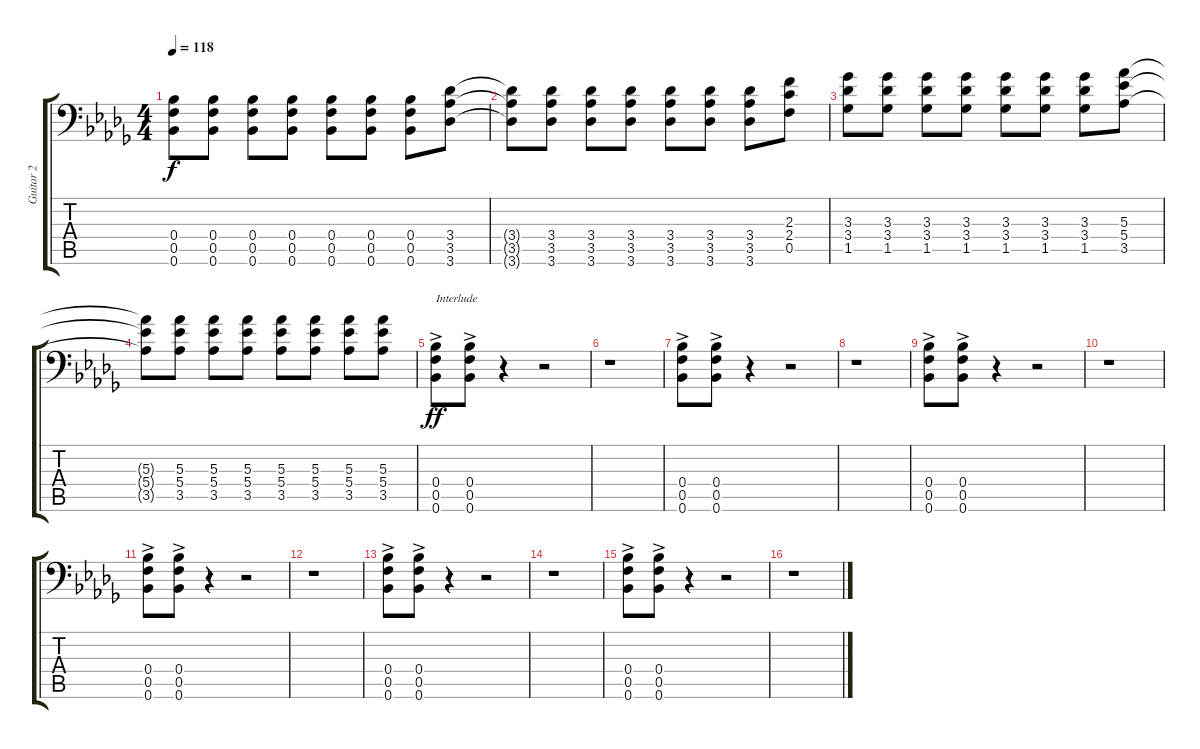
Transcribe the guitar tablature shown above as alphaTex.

\track ("Guitar 2" "Guitar 2") {instrument distortionguitar}
\staff {score tabs}
\tuning (C4 G3 Eb3 Bb2 F2 Bb1) {hide}
\ts (4 4)
\tempo 118
\clef f4
\ks db
(0.4 0.5 0.6).8{dy f} (0.4 0.5 0.6).8 (0.4 0.5 0.6).8 (0.4 0.5 0.6).8 (0.4 0.5 0.6).8 (0.4 0.5 0.6).8 (0.4 0.5 0.6).8 (3.4 3.5 3.6).8 |
(3.4{t} 3.5{t} 3.6{t}).8 (3.4 3.5 3.6).8 (3.4 3.5 3.6).8 (3.4 3.5 3.6).8 (3.4 3.5 3.6).8 (3.4 3.5 3.6).8 (3.4 3.5 3.6).8 (2.3 2.4 0.5).8 |
(3.3 3.4 1.5).8 (3.3 3.4 1.5).8 (3.3 3.4 1.5).8 (3.3 3.4 1.5).8 (3.3 3.4 1.5).8 (3.3 3.4 1.5).8 (3.3 3.4 1.5).8 (5.3 5.4 3.5).8 |
(5.3{t} 5.4{t} 3.5{t}).8 (5.3 5.4 3.5).8 (5.3 5.4 3.5).8 (5.3 5.4 3.5).8 (5.3 5.4 3.5).8 (5.3 5.4 3.5).8 (5.3 5.4 3.5).8 (5.3 5.4 3.5).8 |
(0.4{ac} 0.5{ac} 0.6{ac}).8{txt "Interlude" dy ff} (0.4{ac} 0.5{ac} 0.6{ac}).8 r.4 r.2 |
r.1 |
(0.4{ac} 0.5{ac} 0.6{ac}).8 (0.4{ac} 0.5{ac} 0.6{ac}).8 r.4 r.2 |
r.1 |
(0.4{ac} 0.5{ac} 0.6{ac}).8 (0.4{ac} 0.5{ac} 0.6{ac}).8 r.4 r.2 |
r.1 |
(0.4{ac} 0.5{ac} 0.6{ac}).8 (0.4{ac} 0.5{ac} 0.6{ac}).8 r.4 r.2 |
r.1 |
(0.4{ac} 0.5{ac} 0.6{ac}).8 (0.4{ac} 0.5{ac} 0.6{ac}).8 r.4 r.2 |
r.1 |
(0.4{ac} 0.5{ac} 0.6{ac}).8 (0.4{ac} 0.5{ac} 0.6{ac}).8 r.4 r.2 |
r.1
